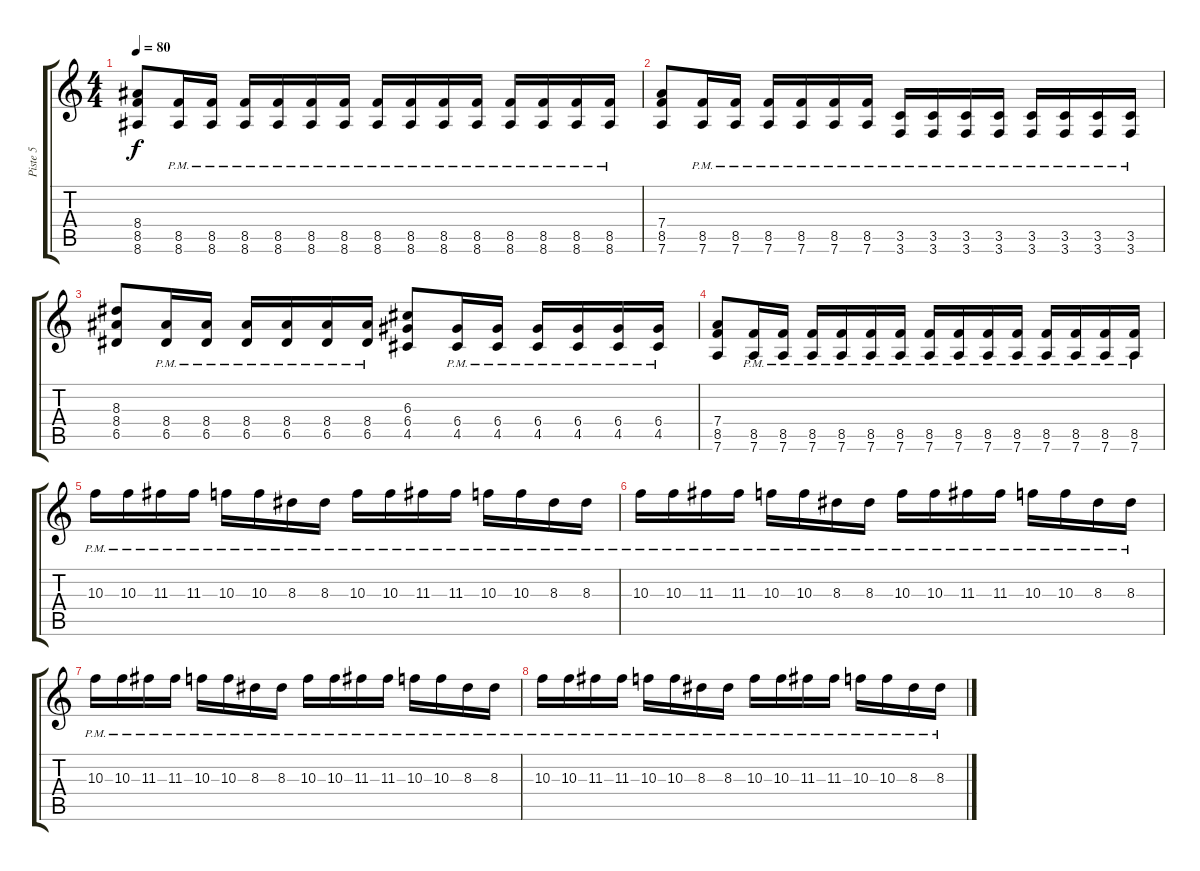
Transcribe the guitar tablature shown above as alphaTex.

\track ("Piste 5" "Piste 5") {instrument overdrivenguitar}
\staff {score tabs}
\tuning (E4 B3 G3 D3 A2 D2) {hide}
\ts (4 4)
\tempo 80
\clef g2
\ks c
(8.4 8.5 8.6).8{dy f} (8.5 8.6{pm}).16 (8.5 8.6{pm}).16 (8.5 8.6{pm}).16 (8.5 8.6{pm}).16 (8.5 8.6{pm}).16 (8.5 8.6{pm}).16 (8.5 8.6{pm}).16 (8.5 8.6{pm}).16 (8.5 8.6{pm}).16 (8.5 8.6{pm}).16 (8.5 8.6{pm}).16 (8.5 8.6{pm}).16 (8.5 8.6{pm}).16 (8.5 8.6{pm}).16 |
(7.4 8.5 7.6).8 (8.5 7.6{pm}).16 (8.5 7.6{pm}).16 (8.5 7.6{pm}).16 (8.5 7.6{pm}).16 (8.5 7.6{pm}).16 (8.5 7.6{pm}).16 (3.5 3.6{pm}).16 (3.5 3.6{pm}).16 (3.5 3.6{pm}).16 (3.5 3.6{pm}).16 (3.5 3.6{pm}).16 (3.5 3.6{pm}).16 (3.5 3.6{pm}).16 (3.5 3.6{pm}).16 |
(8.3 8.4 6.5).8 (8.4 6.5{pm}).16 (8.4 6.5{pm}).16 (8.4 6.5{pm}).16 (8.4 6.5{pm}).16 (8.4 6.5{pm}).16 (8.4 6.5{pm}).16 (6.3 6.4 4.5).8 (6.4 4.5{pm}).16 (6.4 4.5{pm}).16 (6.4 4.5{pm}).16 (6.4 4.5{pm}).16 (6.4 4.5{pm}).16 (6.4 4.5{pm}).16 |
(7.4 8.5 7.6).8 (8.5 7.6{pm}).16 (8.5 7.6{pm}).16 (8.5 7.6{pm}).16 (8.5 7.6{pm}).16 (8.5 7.6{pm}).16 (8.5 7.6{pm}).16 (8.5 7.6{pm}).16 (8.5 7.6{pm}).16 (8.5 7.6{pm}).16 (8.5 7.6{pm}).16 (8.5 7.6{pm}).16 (8.5 7.6{pm}).16 (8.5 7.6{pm}).16 (8.5 7.6{pm}).16 |
10.3{pm}.16 10.3{pm}.16 11.3{pm}.16 11.3{pm}.16 10.3{pm}.16 10.3{pm}.16 8.3{pm}.16 8.3{pm}.16 10.3{pm}.16 10.3{pm}.16 11.3{pm}.16 11.3{pm}.16 10.3{pm}.16 10.3{pm}.16 8.3{pm}.16 8.3{pm}.16 |
10.3{pm}.16 10.3{pm}.16 11.3{pm}.16 11.3{pm}.16 10.3{pm}.16 10.3{pm}.16 8.3{pm}.16 8.3{pm}.16 10.3{pm}.16 10.3{pm}.16 11.3{pm}.16 11.3{pm}.16 10.3{pm}.16 10.3{pm}.16 8.3{pm}.16 8.3{pm}.16 |
10.3{pm}.16 10.3{pm}.16 11.3{pm}.16 11.3{pm}.16 10.3{pm}.16 10.3{pm}.16 8.3{pm}.16 8.3{pm}.16 10.3{pm}.16 10.3{pm}.16 11.3{pm}.16 11.3{pm}.16 10.3{pm}.16 10.3{pm}.16 8.3{pm}.16 8.3{pm}.16 |
10.3{pm}.16 10.3{pm}.16 11.3{pm}.16 11.3{pm}.16 10.3{pm}.16 10.3{pm}.16 8.3{pm}.16 8.3{pm}.16 10.3{pm}.16 10.3{pm}.16 11.3{pm}.16 11.3{pm}.16 10.3{pm}.16 10.3{pm}.16 8.3{pm}.16 8.3{pm}.16
